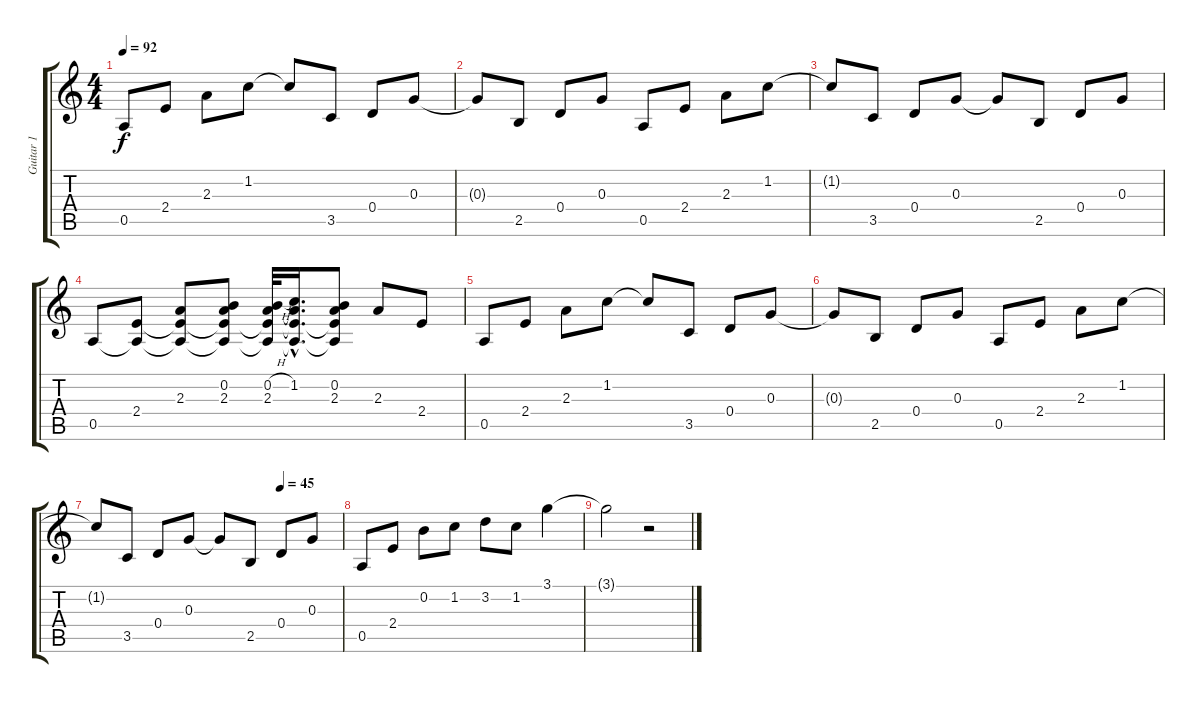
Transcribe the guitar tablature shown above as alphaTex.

\track ("Guitar 1" "Guitar 1") {instrument electricguitarclean}
\staff {score tabs}
\tuning (E4 B3 G3 D3 A2 E2) {hide}
\ts (4 4)
\tempo 92
\clef g2
\ks c
0.5.8{dy f} 2.4.8 2.3.8 1.2.8 1.2{t}.8 3.5.8 0.4.8 0.3.8 |
0.3{t}.8 2.5.8 0.4.8 0.3.8 0.5.8 2.4.8 2.3.8 1.2.8 |
1.2{t}.8 3.5.8 0.4.8 0.3.8 0.3{t}.8 2.5.8 0.4.8 0.3.8 |
0.5.8 (2.4 0.5{t}).8 (2.3 2.4{t} 0.5{t}).8 (0.2 2.3 2.4{t} 0.5{t}).8 (0.2{h} 2.3 2.4{t} 0.5{t}).32 (1.2{hac} 2.3{hac t} 2.4{hac t} 0.5{hac t}).16{d} (0.2 2.3 2.4{t} 0.5{t}).8 2.3.8 2.4.8 |
0.5.8 2.4.8 2.3.8 1.2.8 1.2{t}.8 3.5.8 0.4.8 0.3.8 |
0.3{t}.8 2.5.8 0.4.8 0.3.8 0.5.8 2.4.8 2.3.8 1.2.8 |
\tempo (45 0.75)
1.2{t}.8 3.5.8 0.4.8 0.3.8 0.3{t}.8 2.5.8 0.4.8 0.3.8 |
0.5.8 2.4.8 0.2.8 1.2.8 3.2.8 1.2.8 3.1.4 |
3.1{t}.2 r.2
